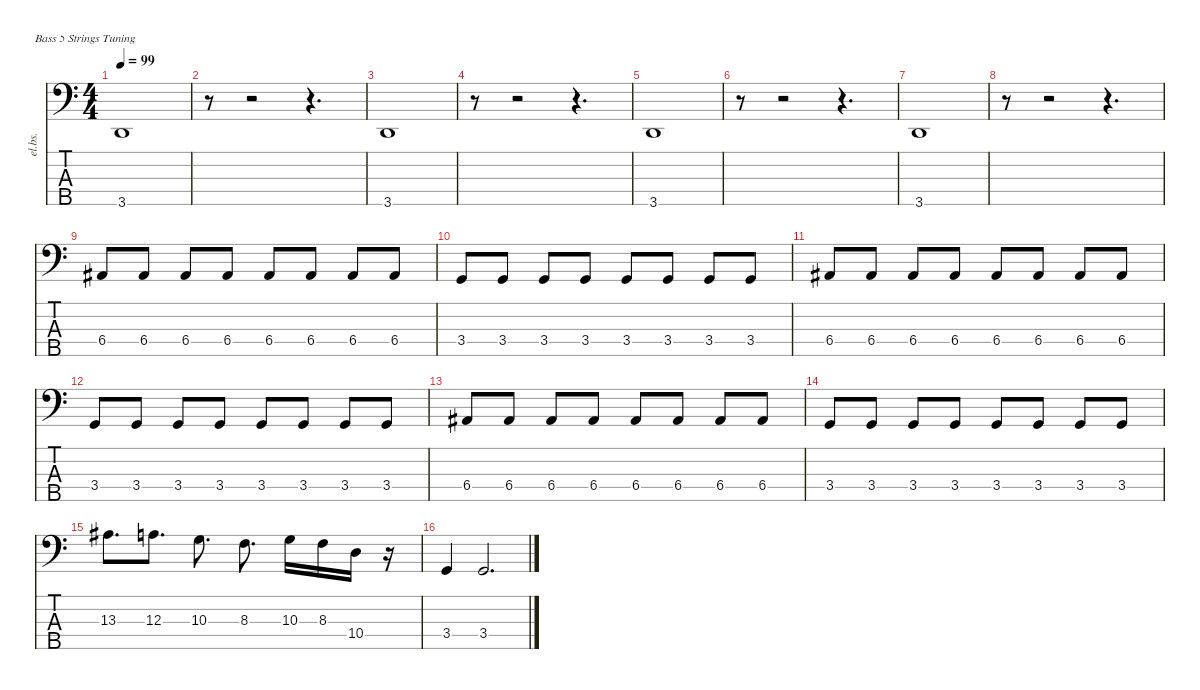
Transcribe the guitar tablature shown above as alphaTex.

\defaultSystemsLayout 4
\hideDynamics
\bracketExtendMode nobrackets
\otherSystemsTrackNameOrientation horizontal
\track ("bass" "el.bs.") {instrument electricbassfinger}
\staff {score tabs}
\tuning (G2 D2 A1 E1 B0)
\ts (4 4)
\tempo 99
\clef f4
\ks c
3.5.1{dy f} |
r.8 r.2 r.4{d} |
3.5.1 |
r.8 r.2 r.4{d} |
3.5.1 |
r.8 r.2 r.4{d} |
3.5.1 |
r.8 r.2 r.4{d} |
6.4{acc #}.8 6.4{acc #}.8 6.4{acc #}.8 6.4{acc #}.8 6.4{acc #}.8 6.4{acc #}.8 6.4{acc #}.8 6.4{acc #}.8 |
3.4.8 3.4.8 3.4.8 3.4.8 3.4.8 3.4.8 3.4.8 3.4.8 |
6.4{acc #}.8 6.4{acc #}.8 6.4{acc #}.8 6.4{acc #}.8 6.4{acc #}.8 6.4{acc #}.8 6.4{acc #}.8 6.4{acc #}.8 |
3.4.8 3.4.8 3.4.8 3.4.8 3.4.8 3.4.8 3.4.8 3.4.8 |
6.4{acc #}.8 6.4{acc #}.8 6.4{acc #}.8 6.4{acc #}.8 6.4{acc #}.8 6.4{acc #}.8 6.4{acc #}.8 6.4{acc #}.8 |
3.4.8 3.4.8 3.4.8 3.4.8 3.4.8 3.4.8 3.4.8 3.4.8 |
13.3{acc #}.8{d} 12.3.8{d} 10.3.8{d} 8.3.8{d} 10.3.16 8.3.16 10.4.16 r.16 |
3.4.4 3.4.2{d}
